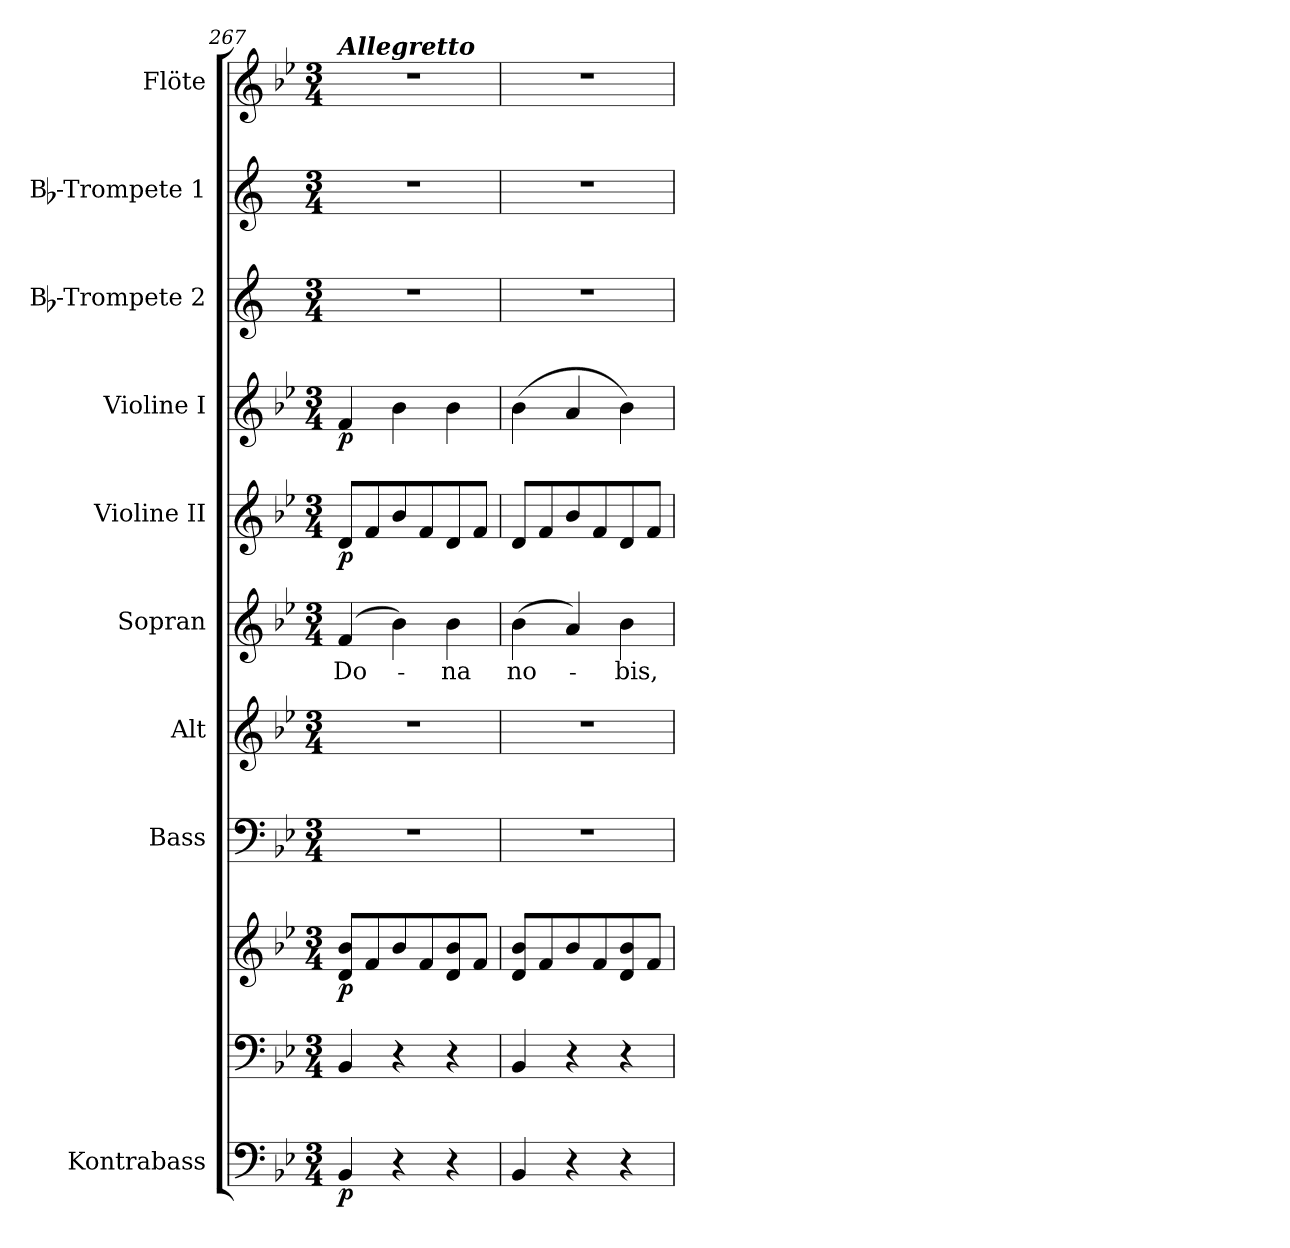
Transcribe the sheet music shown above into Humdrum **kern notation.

**kern	**dynam	**kern	**kern	**dynam	**kern	**kern	**kern	**text	**kern	**dynam	**kern	**dynam	**kern	**kern	**kern
*part10	*part10	*part9	*part9	*part9	*part8	*part7	*part6	*part6	*part5	*part5	*part4	*part4	*part3	*part2	*part1
*staff11	*staff11	*staff10	*staff9	*staff9/10	*staff8	*staff7	*staff6	*staff6	*staff5	*staff5	*staff4	*staff4	*staff3	*staff2	*staff1
*I"Kontrabass	*	*	*	*	*I"Bass	*I"Alt	*I"Sopran	*	*I"Violine II	*	*I"Violine I	*	*I"Bb-Trompete 2	*I"Bb-Trompete 1	*I"Flöte
*I'Kb.	*	*	*	*	*I'B.	*I'A.	*I'S.	*	*I'Vl. II	*	*I'Vl. I	*	*I'Bb Trp. 2	*I'Bb Trp. 1	*I'Fl.
!!LO:PB:g=z
*clefF4	*	*clefF4	*clefG2	*	*clefF4	*clefG2	*clefG2	*	*clefG2	*	*clefG2	*	*clefG2	*clefG2	*clefG2
*ITrd7c12	*	*	*	*	*	*	*	*	*	*	*	*	*ITrd1c2	*ITrd1c2	*
*k[b-e-]	*	*k[b-e-]	*k[b-e-]	*	*k[b-e-]	*k[b-e-]	*k[b-e-]	*	*k[b-e-]	*	*k[b-e-]	*	*k[b-e-]	*k[b-e-]	*k[b-e-]
*B-:	*	*B-:	*B-:	*	*B-:	*B-:	*B-:	*	*B-:	*	*B-:	*	*B-:	*B-:	*B-:
*M3/4	*	*M3/4	*M3/4	*	*M3/4	*M3/4	*M3/4	*	*M3/4	*	*M3/4	*	*M3/4	*M3/4	*M3/4
=267	=267	=267	=267	=267	=267	=267	=267	=267	=267	=267	=267	=267	=267	=267	=267
!	!	!	!	!	!	!	!	!	!	!	!	!	!	!	!LO:TX:a:Bi:t=Allegretto
!	!LO:DY:b	!	!	!LO:DY:b	!	!	!	!LO:LY:b	!	!LO:DY:b	!	!LO:DY:b	!	!	!
4BBB-/	p	4BB-/	8d/ 8b-/L	p	2.r	2.r	(4f/	Do-	8d/L	p	4f/	p	2.r	2.r	2.r
.	.	.	8f/	.	.	.	.	.	8f/	.	.	.	.	.	.
4r	.	4r	8b-/	.	.	.	4b-\)	.	8b-/	.	4b-\	.	.	.	.
.	.	.	8f/	.	.	.	.	.	8f/	.	.	.	.	.	.
!	!	!	!	!	!	!	!	!LO:LY:b	!	!	!	!	!	!	!
4r	.	4r	8d/ 8b-/	.	.	.	4b-\	-na	8d/	.	4b-\	.	.	.	.
.	.	.	8f/J	.	.	.	.	.	8f/J	.	.	.	.	.	.
=268	=268	=268	=268	=268	=268	=268	=268	=268	=268	=268	=268	=268	=268	=268	=268
!	!	!	!	!	!	!	!	!LO:LY:b	!	!	!	!	!	!	!
4BBB-/	.	4BB-/	8d/ 8b-/L	.	2.r	2.r	(>4b-\	no-	8d/L	.	(>4b-\	.	2.r	2.r	2.r
.	.	.	8f/	.	.	.	.	.	8f/	.	.	.	.	.	.
4r	.	4r	8b-/	.	.	.	4a/)	.	8b-/	.	4a/	.	.	.	.
.	.	.	8f/	.	.	.	.	.	8f/	.	.	.	.	.	.
!	!	!	!	!	!	!	!	!LO:LY:b	!	!	!	!	!	!	!
4r	.	4r	8d/ 8b-/	.	.	.	4b-\	-bis,	8d/	.	4b-\)	.	.	.	.
.	.	.	8f/J	.	.	.	.	.	8f/J	.	.	.	.	.	.
=	=	=	=	=	=	=	=	=	=	=	=	=	=	=	=
*-	*-	*-	*-	*-	*-	*-	*-	*-	*-	*-	*-	*-	*-	*-	*-
